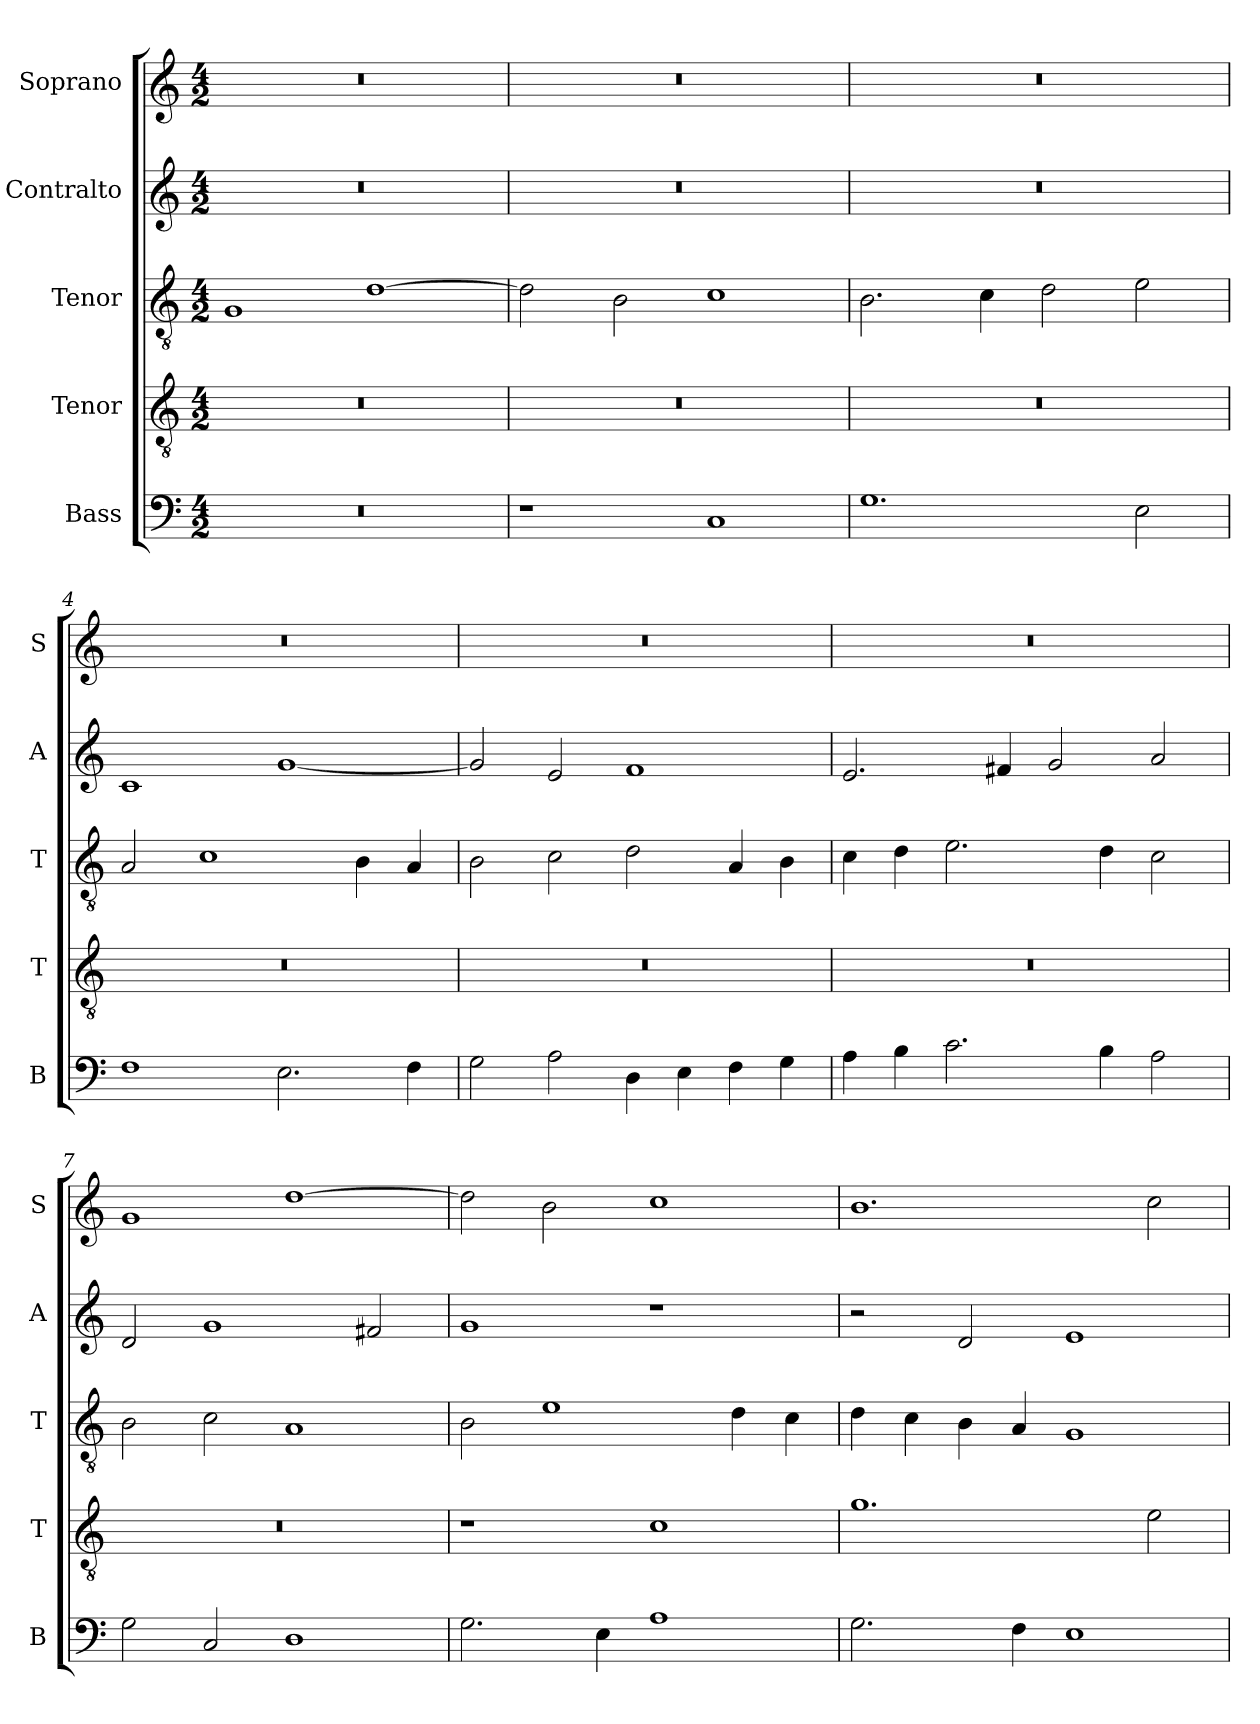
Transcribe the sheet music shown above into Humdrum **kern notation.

**kern	**kern	**kern	**kern	**kern
*part5	*part4	*part3	*part2	*part1
*staff5	*staff4	*staff3	*staff2	*staff1
*I"Bass	*I"Tenor	*I"Tenor	*I"Contralto	*I"Soprano
*I'B	*I'T	*I'T	*I'A	*I'S
*clefF4	*clefGv2	*clefGv2	*clefG2	*clefG2
*k[]	*k[]	*k[]	*k[]	*k[]
*G:mix	*G:mix	*G:mix	*G:mix	*G:mix
*M4/2	*M4/2	*M4/2	*M4/2	*M4/2
=1	=1	=1	=1	=1
0r	0r	1G	0r	0r
.	.	[1d	.	.
=2	=2	=2	=2	=2
1r	0r	2d]	0r	0r
.	.	2B	.	.
1C	.	1c	.	.
=3	=3	=3	=3	=3
1.G	0r	2.B	0r	0r
.	.	4c	.	.
.	.	2d	.	.
2E	.	2e	.	.
=4	=4	=4	=4	=4
1F	0r	2A	1c	0r
.	.	1c	.	.
2.E	.	.	[1g	.
.	.	4B	.	.
4F	.	4A	.	.
=5	=5	=5	=5	=5
2G	0r	2B	2g]	0r
2A	.	2c	2e	.
4D	.	2d	1f	.
4E	.	.	.	.
4F	.	4A	.	.
4G	.	4B	.	.
=6	=6	=6	=6	=6
4A	0r	4c	2.e	0r
4B	.	4d	.	.
2.c	.	2.e	.	.
.	.	.	4f#X	.
.	.	.	2g	.
4B	.	4d	.	.
2A	.	2c	2a	.
=7	=7	=7	=7	=7
2G	0r	2B	2d	1g
2C	.	2c	1g	.
1D	.	1A	.	[1dd
.	.	.	2f#X	.
=8	=8	=8	=8	=8
2.G	1r	2B	1g	2dd]
.	.	1e	.	2b
4E	.	.	.	.
1A	1c	.	1r	1cc
.	.	4d	.	.
.	.	4c	.	.
=9	=9	=9	=9	=9
2.G	1.g	4d	2r	1.b
.	.	4c	.	.
.	.	4B	2d	.
4F	.	4A	.	.
1E	.	1G	1e	.
.	2e	.	.	2cc
=	=	=	=	=
*-	*-	*-	*-	*-
